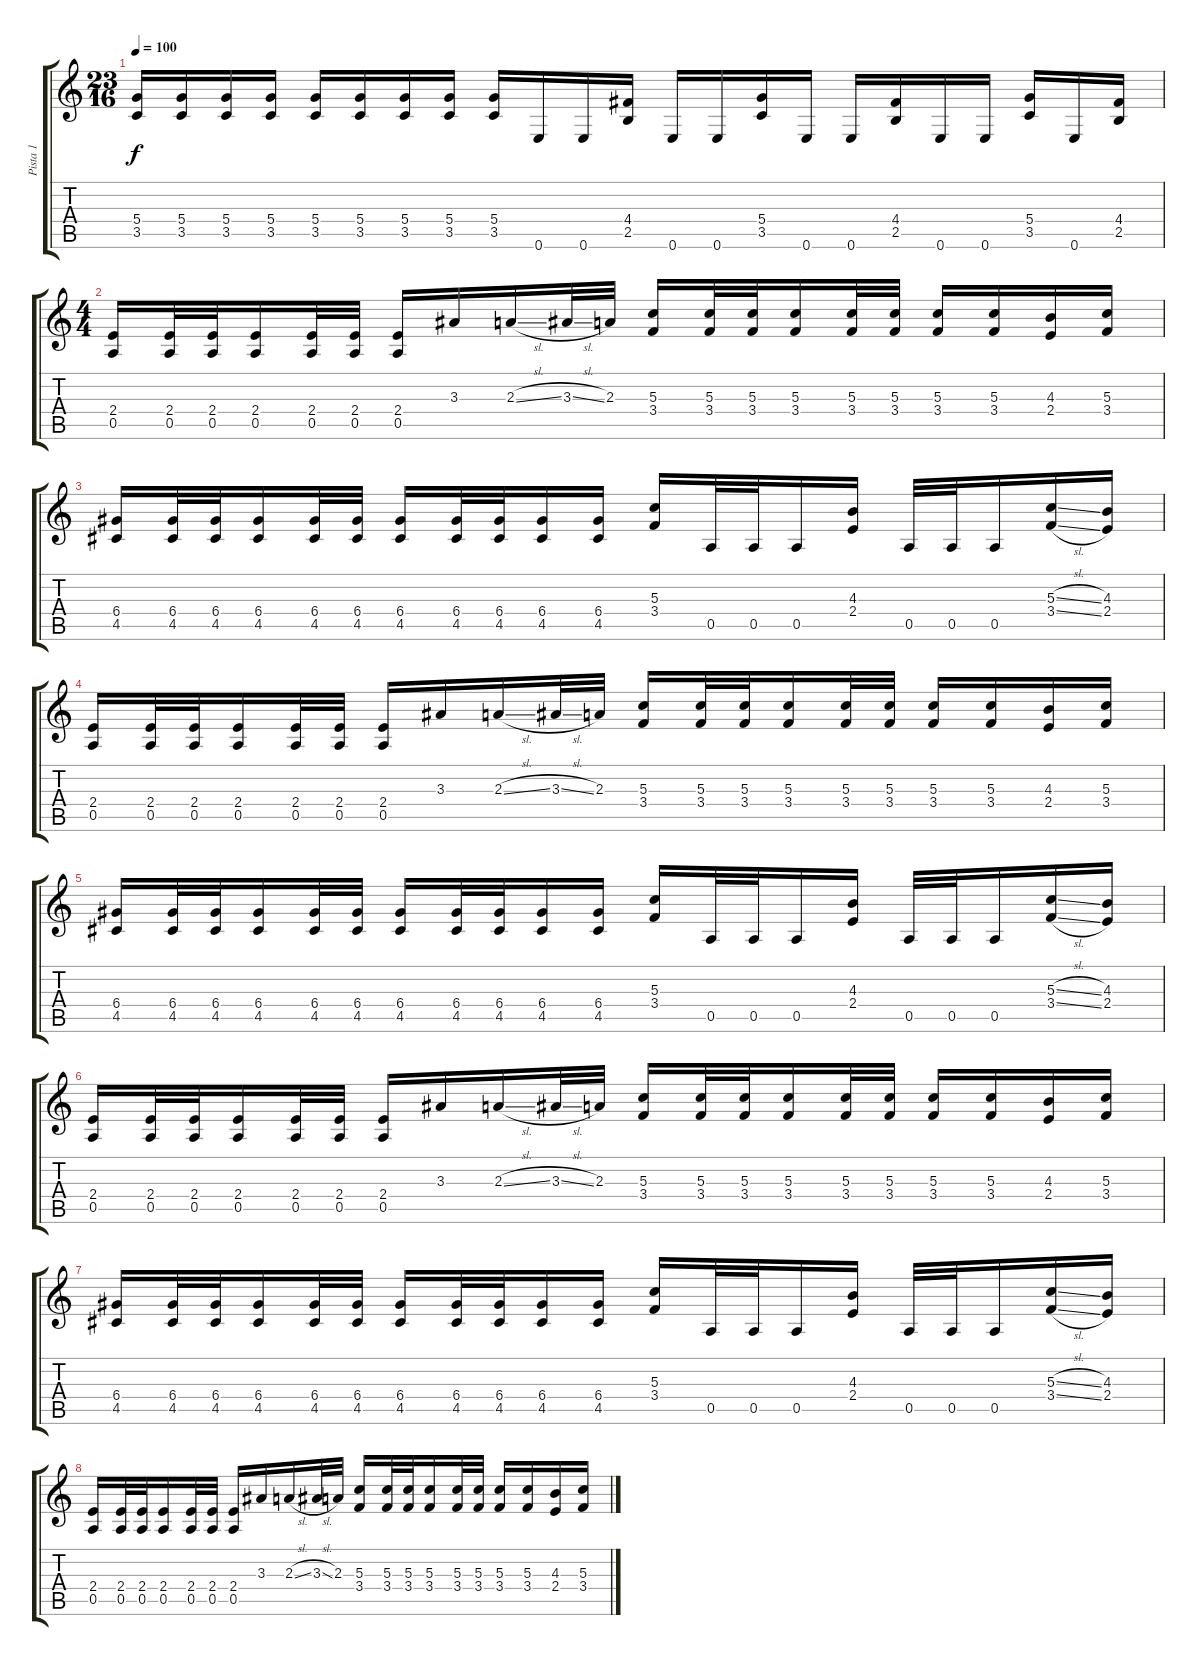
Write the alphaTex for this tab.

\track ("Pista 1" "Pista 1") {instrument distortionguitar}
\staff {score tabs}
\tuning (E4 B3 G3 D3 A2 E2) {hide}
\ts (23 16)
\tempo 100
\clef g2
\ks c
(5.4 3.5).16{dy f} (5.4 3.5).16 (5.4 3.5).16 (5.4 3.5).16 (5.4 3.5).16 (5.4 3.5).16 (5.4 3.5).16 (5.4 3.5).16 (5.4 3.5).16 0.6.16 0.6.16 (4.4 2.5).16 0.6.16 0.6.16 (5.4 3.5).16 0.6.16 0.6.16 (4.4 2.5).16 0.6.16 0.6.16 (5.4 3.5).16 0.6.16 (4.4 2.5).16 |
\ts (4 4)
(2.4 0.5).16 (2.4 0.5).32 (2.4 0.5).32 (2.4 0.5).16 (2.4 0.5).32 (2.4 0.5).32 (2.4 0.5).16 3.3.16 2.3{sl}.16 3.3{sl}.32 2.3.32 (5.3 3.4).16 (5.3 3.4).32 (5.3 3.4).32 (5.3 3.4).16 (5.3 3.4).32 (5.3 3.4).32 (5.3 3.4).16 (5.3 3.4).16 (4.3 2.4).16 (5.3 3.4).16 |
(6.4 4.5).16 (6.4 4.5).32 (6.4 4.5).32 (6.4 4.5).16 (6.4 4.5).32 (6.4 4.5).32 (6.4 4.5).16 (6.4 4.5).32 (6.4 4.5).32 (6.4 4.5).16 (6.4 4.5).16 (5.3 3.4).16 0.5.32 0.5.32 0.5.16 (4.3 2.4).16 0.5.32 0.5.32 0.5.16 (5.3{sl} 3.4{sl}).16 (4.3 2.4).16 |
(2.4 0.5).16 (2.4 0.5).32 (2.4 0.5).32 (2.4 0.5).16 (2.4 0.5).32 (2.4 0.5).32 (2.4 0.5).16 3.3.16 2.3{sl}.16 3.3{sl}.32 2.3.32 (5.3 3.4).16 (5.3 3.4).32 (5.3 3.4).32 (5.3 3.4).16 (5.3 3.4).32 (5.3 3.4).32 (5.3 3.4).16 (5.3 3.4).16 (4.3 2.4).16 (5.3 3.4).16 |
(6.4 4.5).16 (6.4 4.5).32 (6.4 4.5).32 (6.4 4.5).16 (6.4 4.5).32 (6.4 4.5).32 (6.4 4.5).16 (6.4 4.5).32 (6.4 4.5).32 (6.4 4.5).16 (6.4 4.5).16 (5.3 3.4).16 0.5.32 0.5.32 0.5.16 (4.3 2.4).16 0.5.32 0.5.32 0.5.16 (5.3{sl} 3.4{sl}).16 (4.3 2.4).16 |
(2.4 0.5).16 (2.4 0.5).32 (2.4 0.5).32 (2.4 0.5).16 (2.4 0.5).32 (2.4 0.5).32 (2.4 0.5).16 3.3.16 2.3{sl}.16 3.3{sl}.32 2.3.32 (5.3 3.4).16 (5.3 3.4).32 (5.3 3.4).32 (5.3 3.4).16 (5.3 3.4).32 (5.3 3.4).32 (5.3 3.4).16 (5.3 3.4).16 (4.3 2.4).16 (5.3 3.4).16 |
(6.4 4.5).16 (6.4 4.5).32 (6.4 4.5).32 (6.4 4.5).16 (6.4 4.5).32 (6.4 4.5).32 (6.4 4.5).16 (6.4 4.5).32 (6.4 4.5).32 (6.4 4.5).16 (6.4 4.5).16 (5.3 3.4).16 0.5.32 0.5.32 0.5.16 (4.3 2.4).16 0.5.32 0.5.32 0.5.16 (5.3{sl} 3.4{sl}).16 (4.3 2.4).16 |
(2.4 0.5).16 (2.4 0.5).32 (2.4 0.5).32 (2.4 0.5).16 (2.4 0.5).32 (2.4 0.5).32 (2.4 0.5).16 3.3.16 2.3{sl}.16 3.3{sl}.32 2.3.32 (5.3 3.4).16 (5.3 3.4).32 (5.3 3.4).32 (5.3 3.4).16 (5.3 3.4).32 (5.3 3.4).32 (5.3 3.4).16 (5.3 3.4).16 (4.3 2.4).16 (5.3 3.4).16
